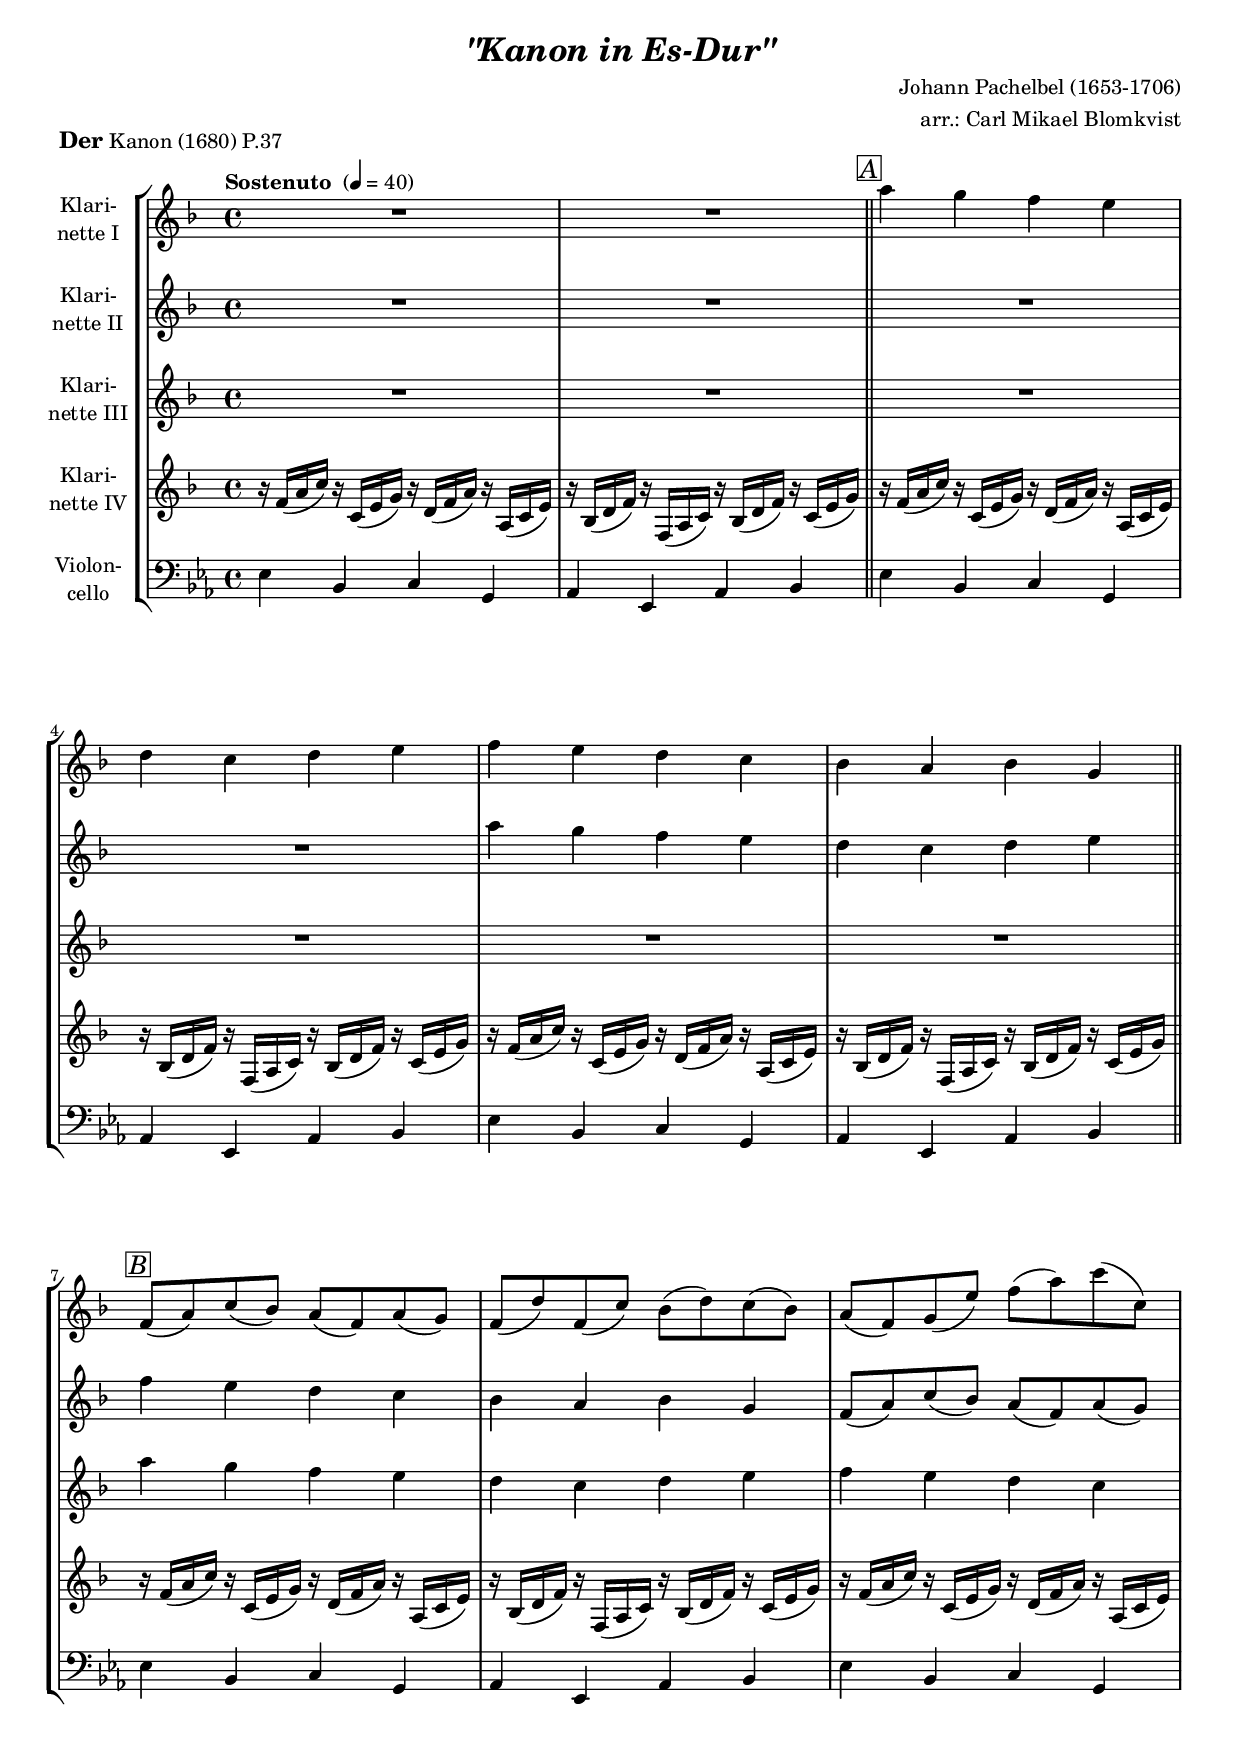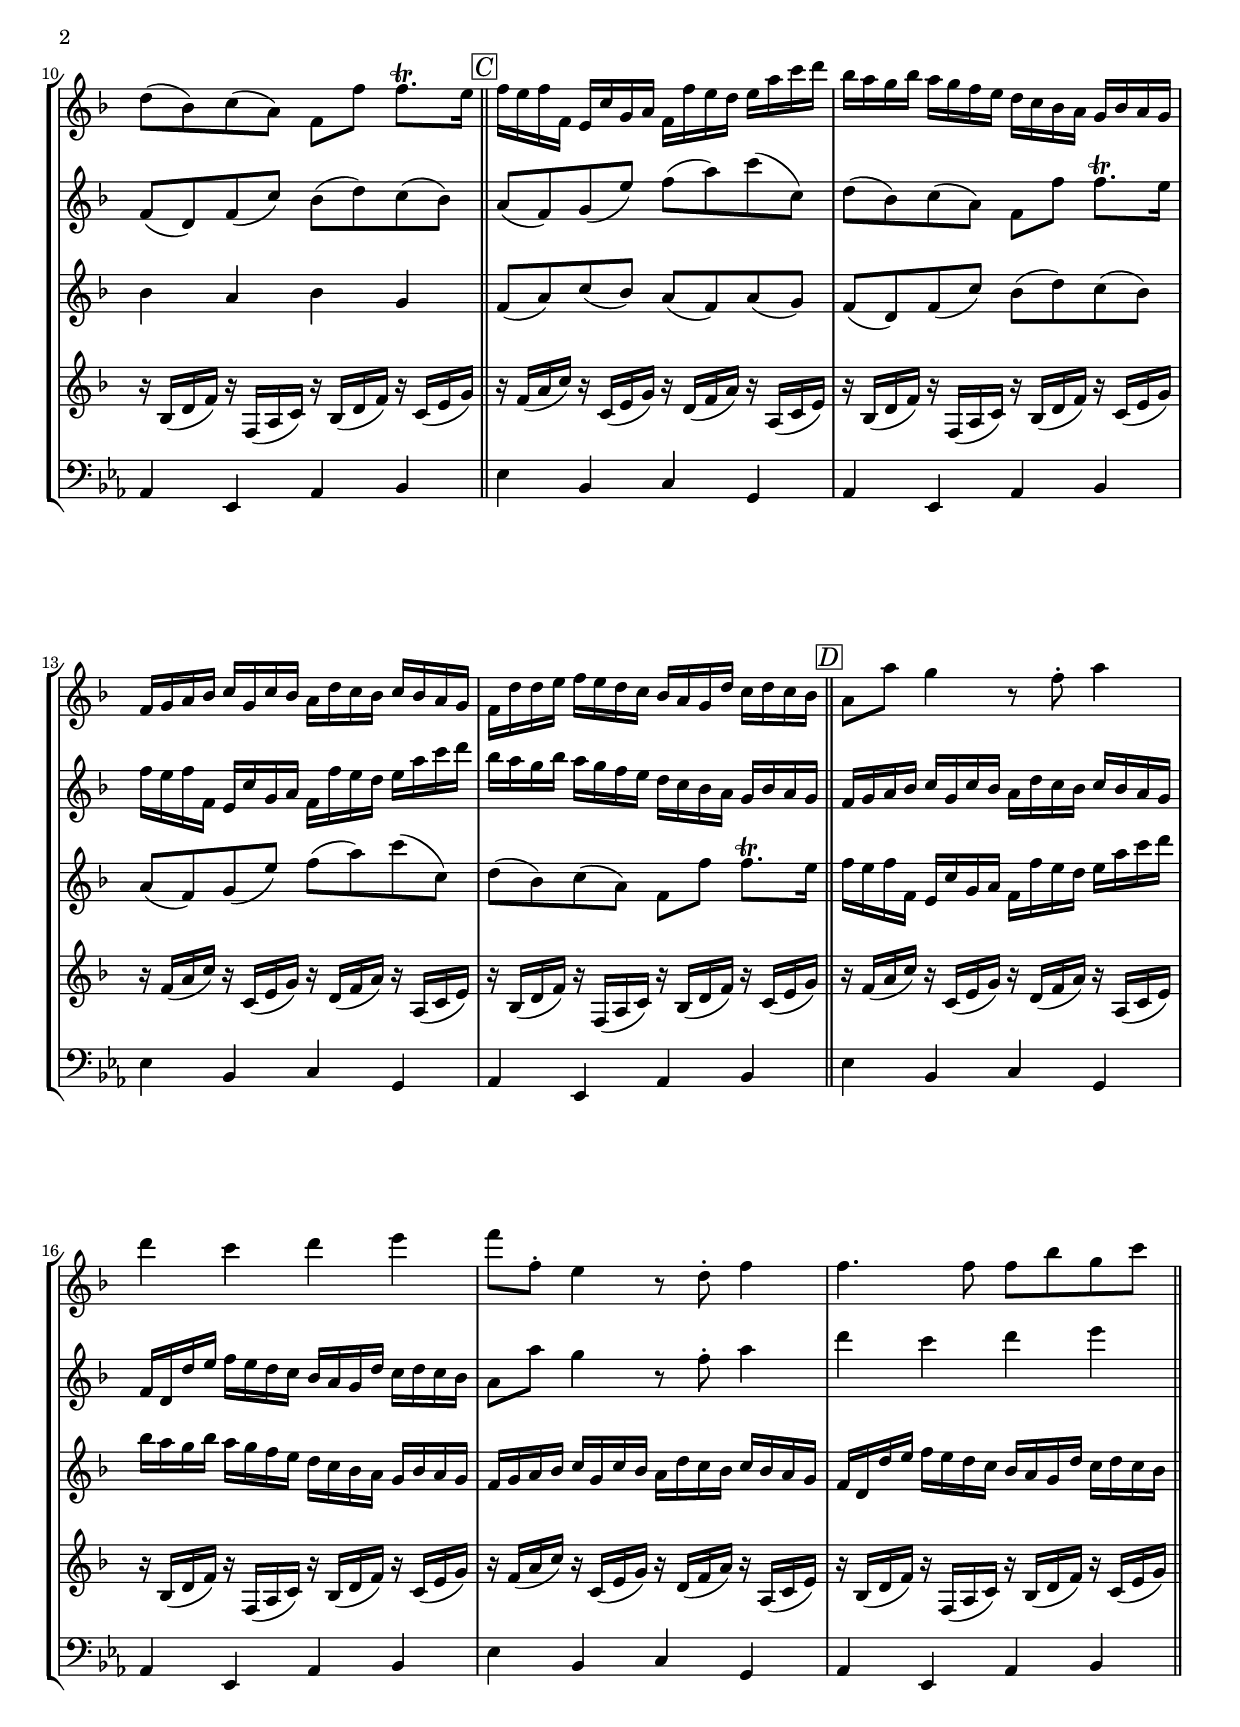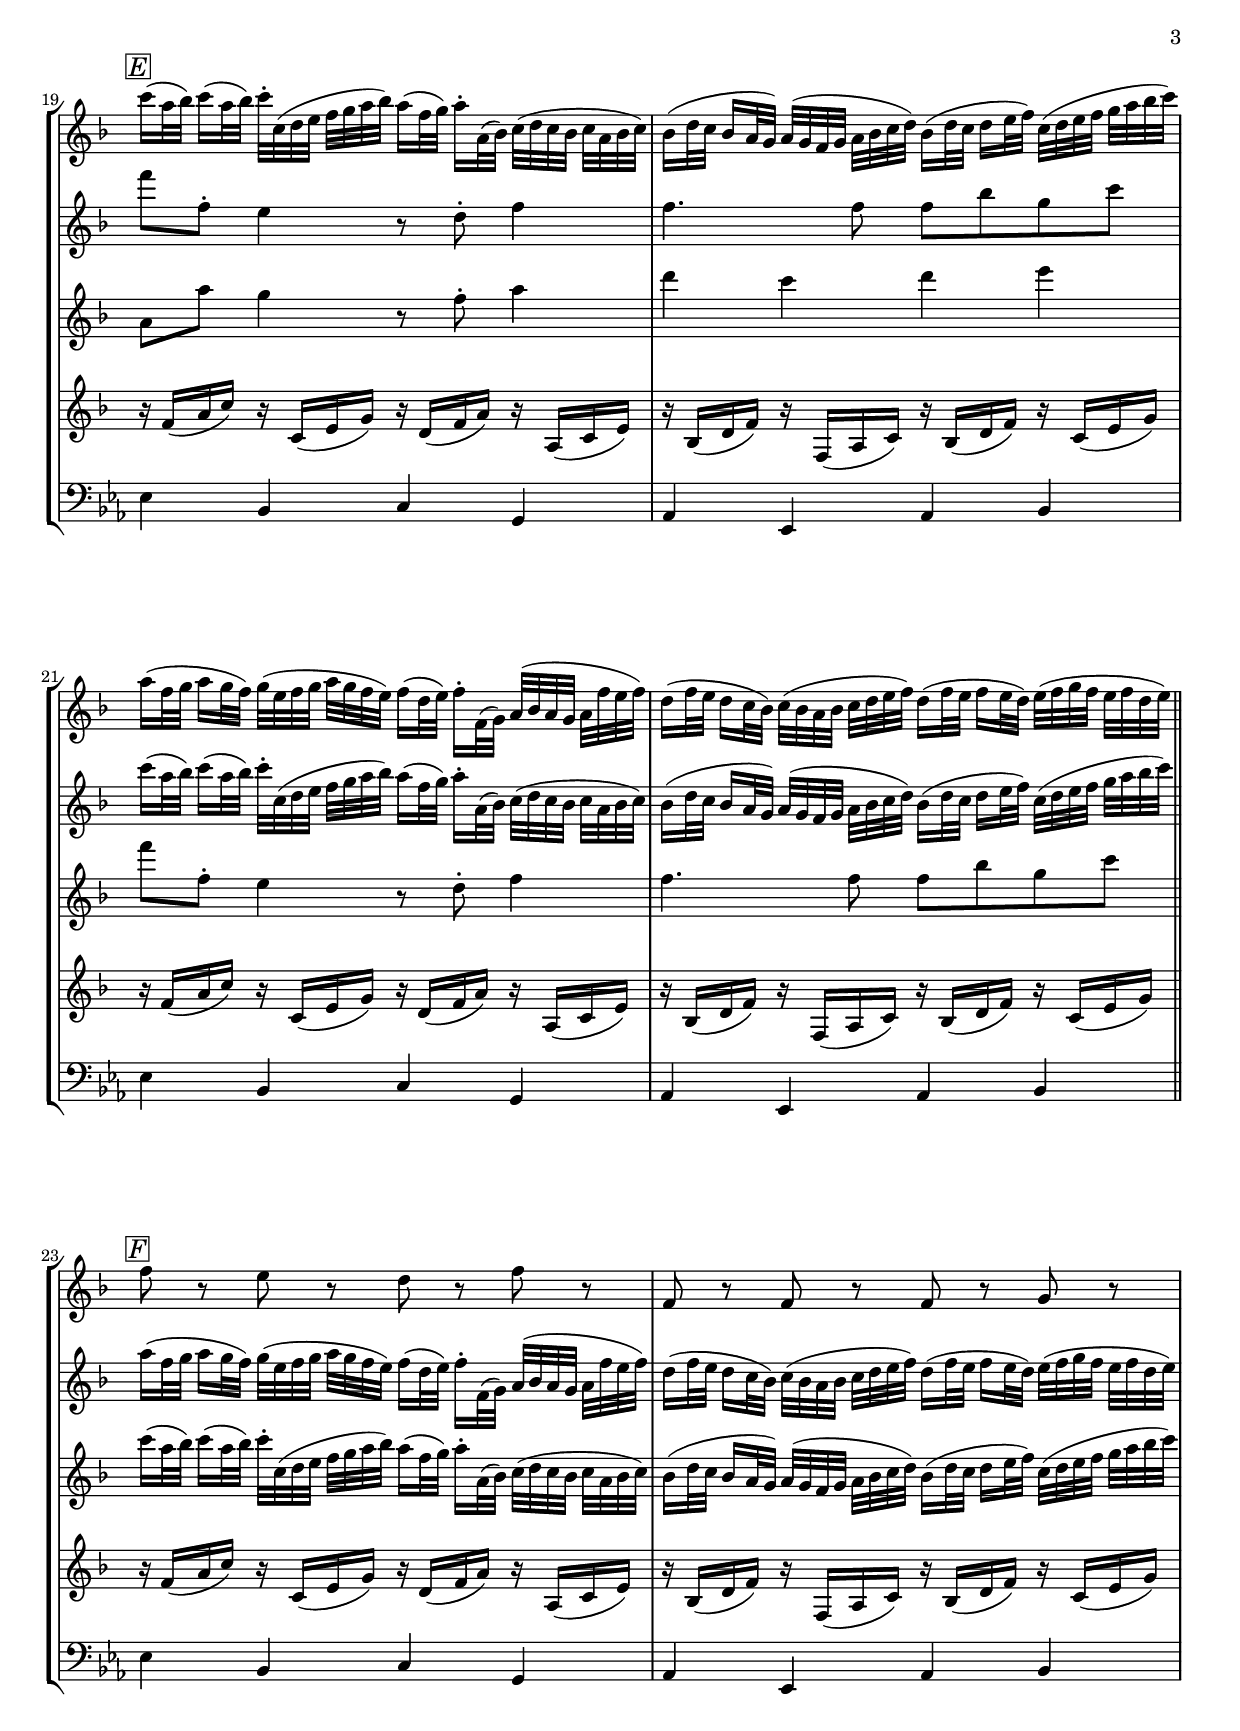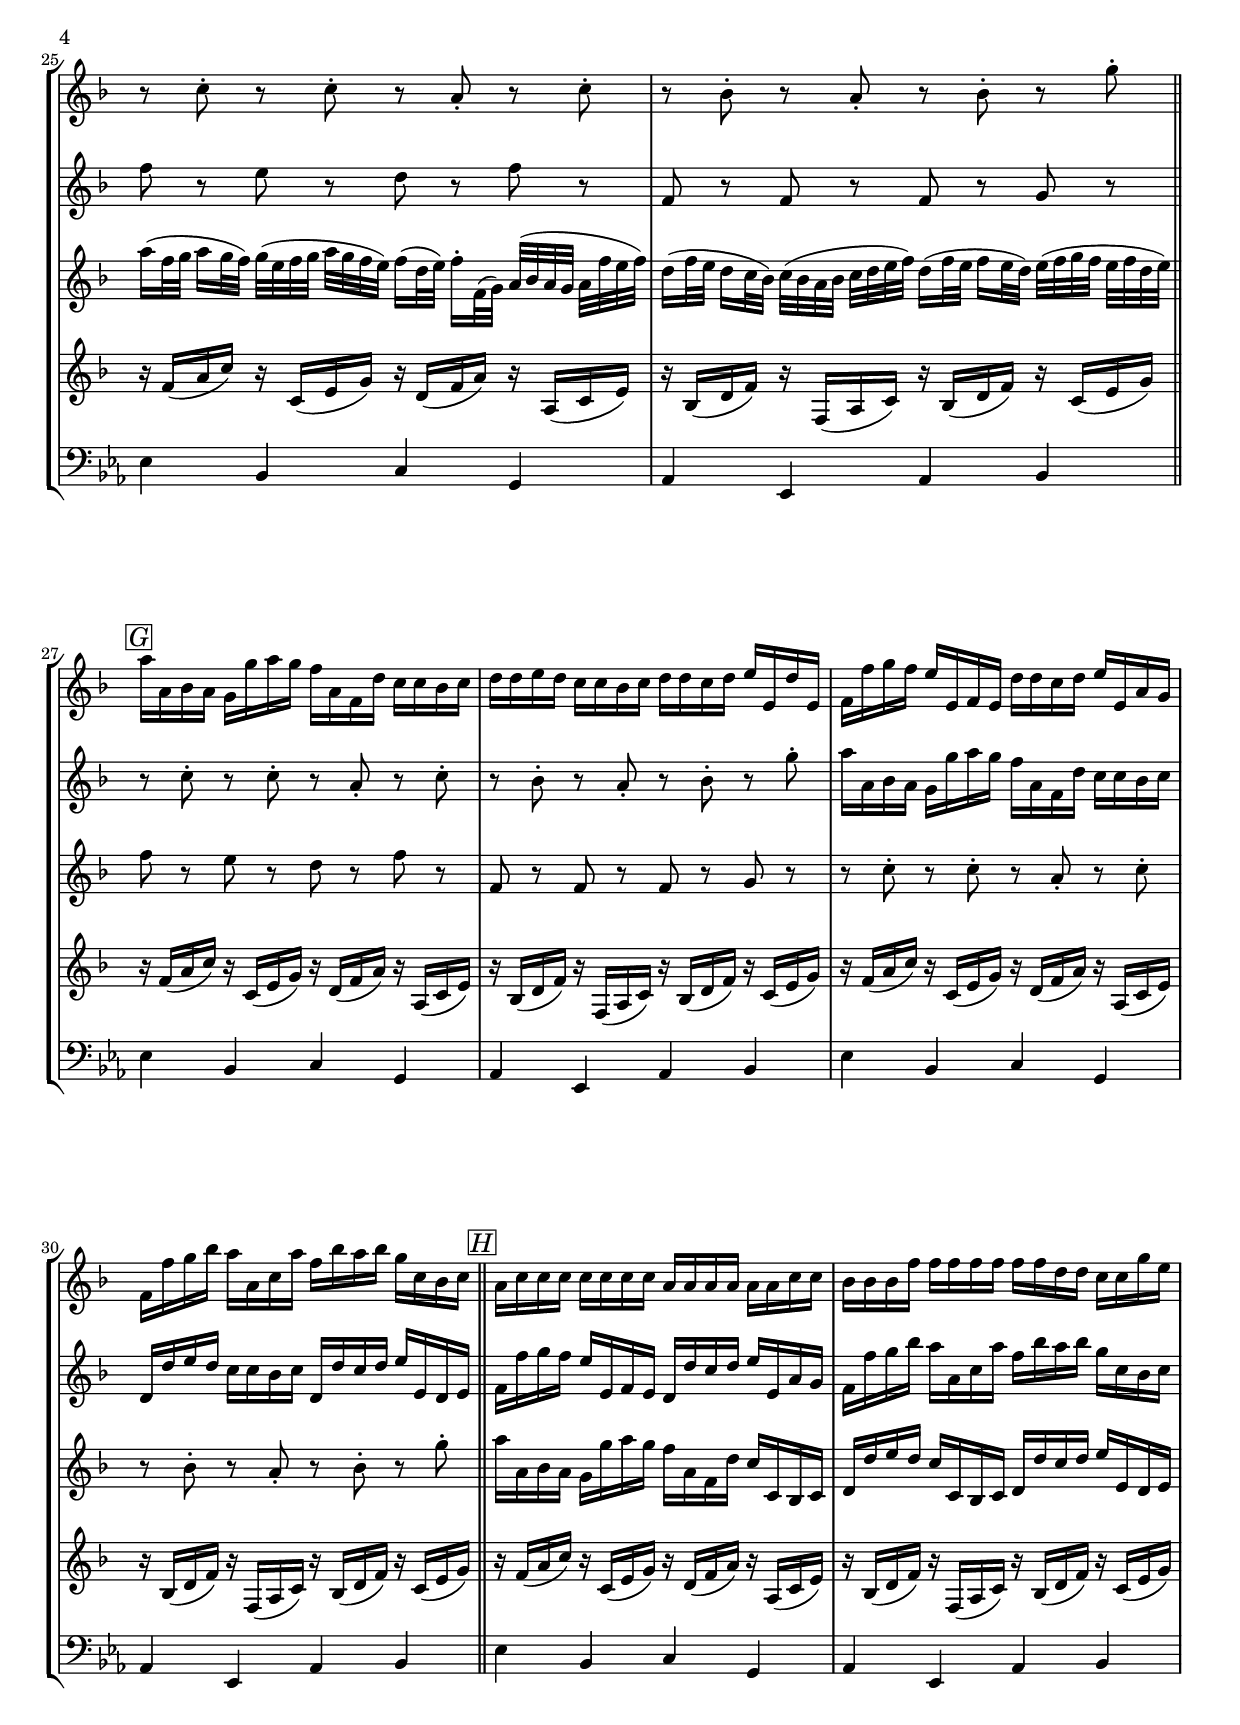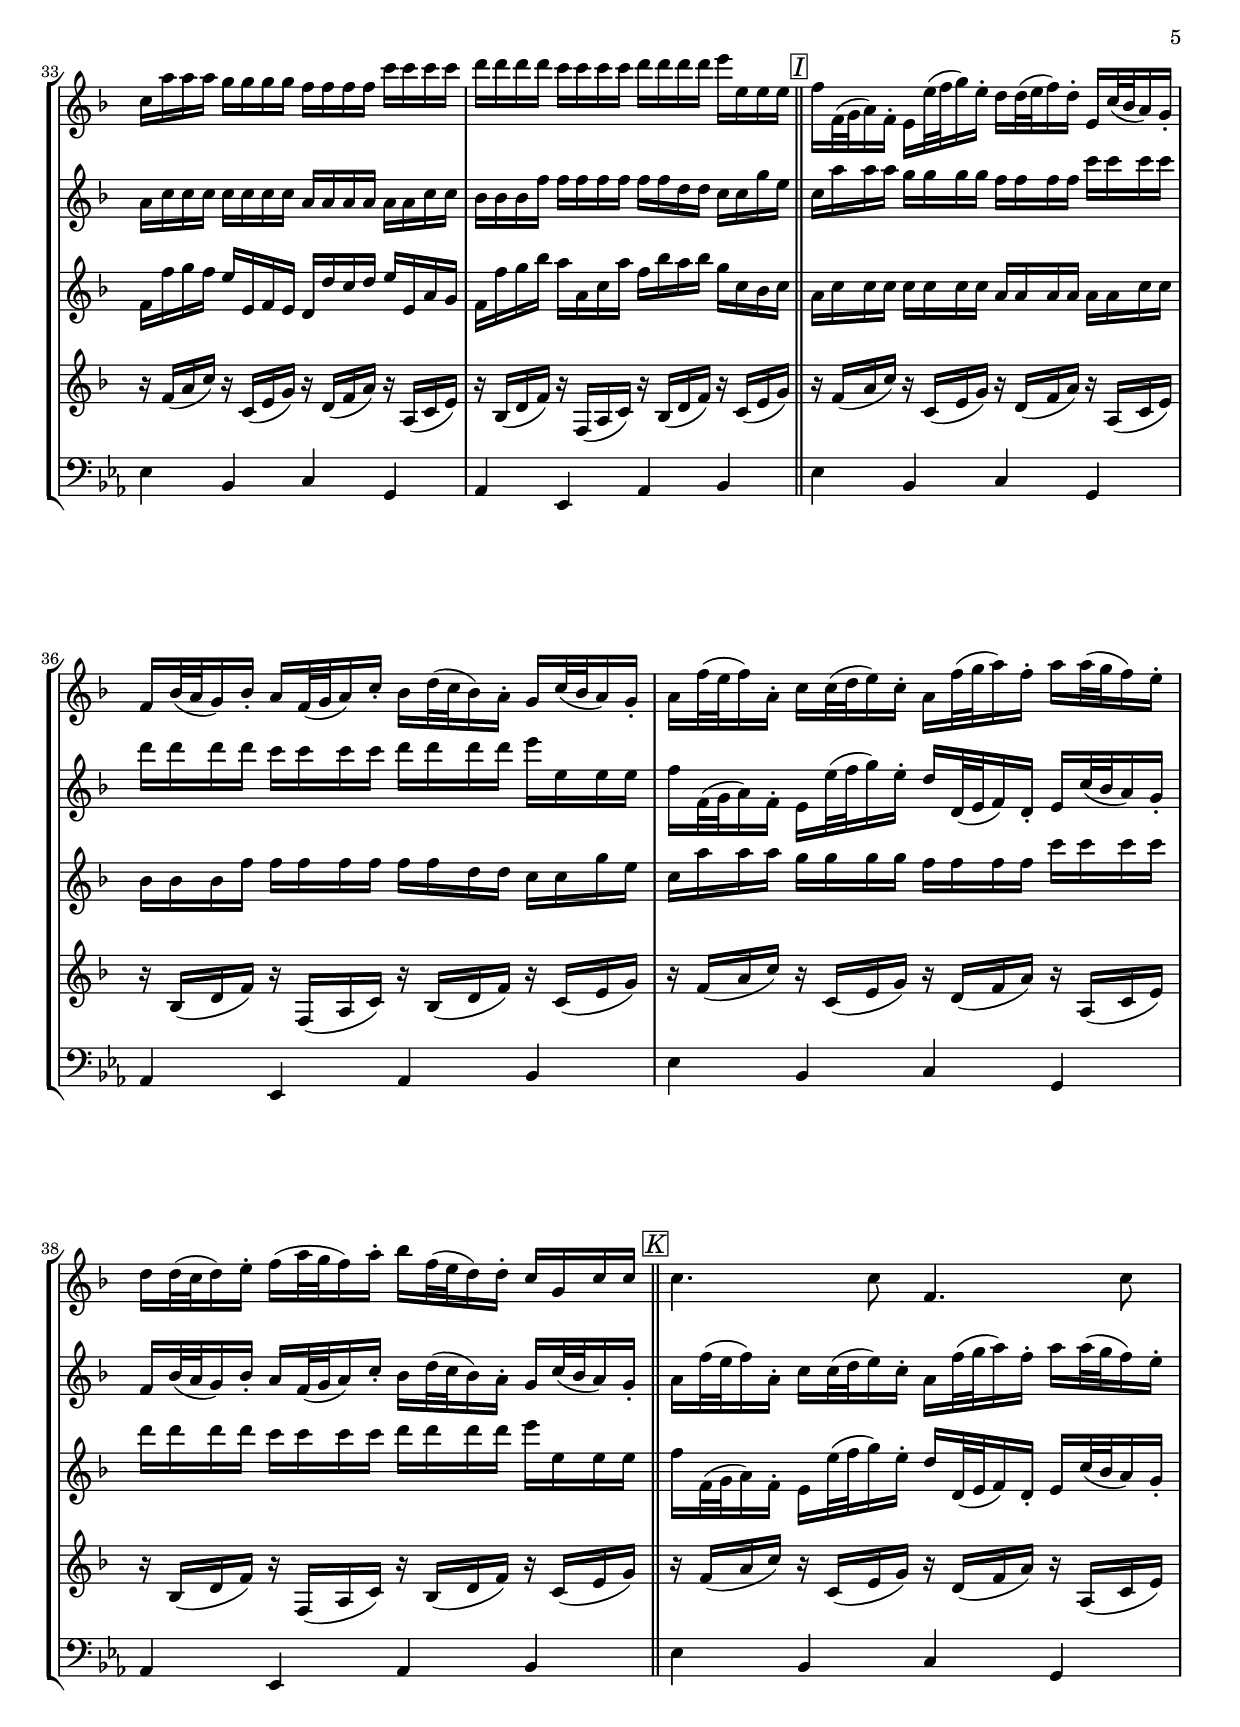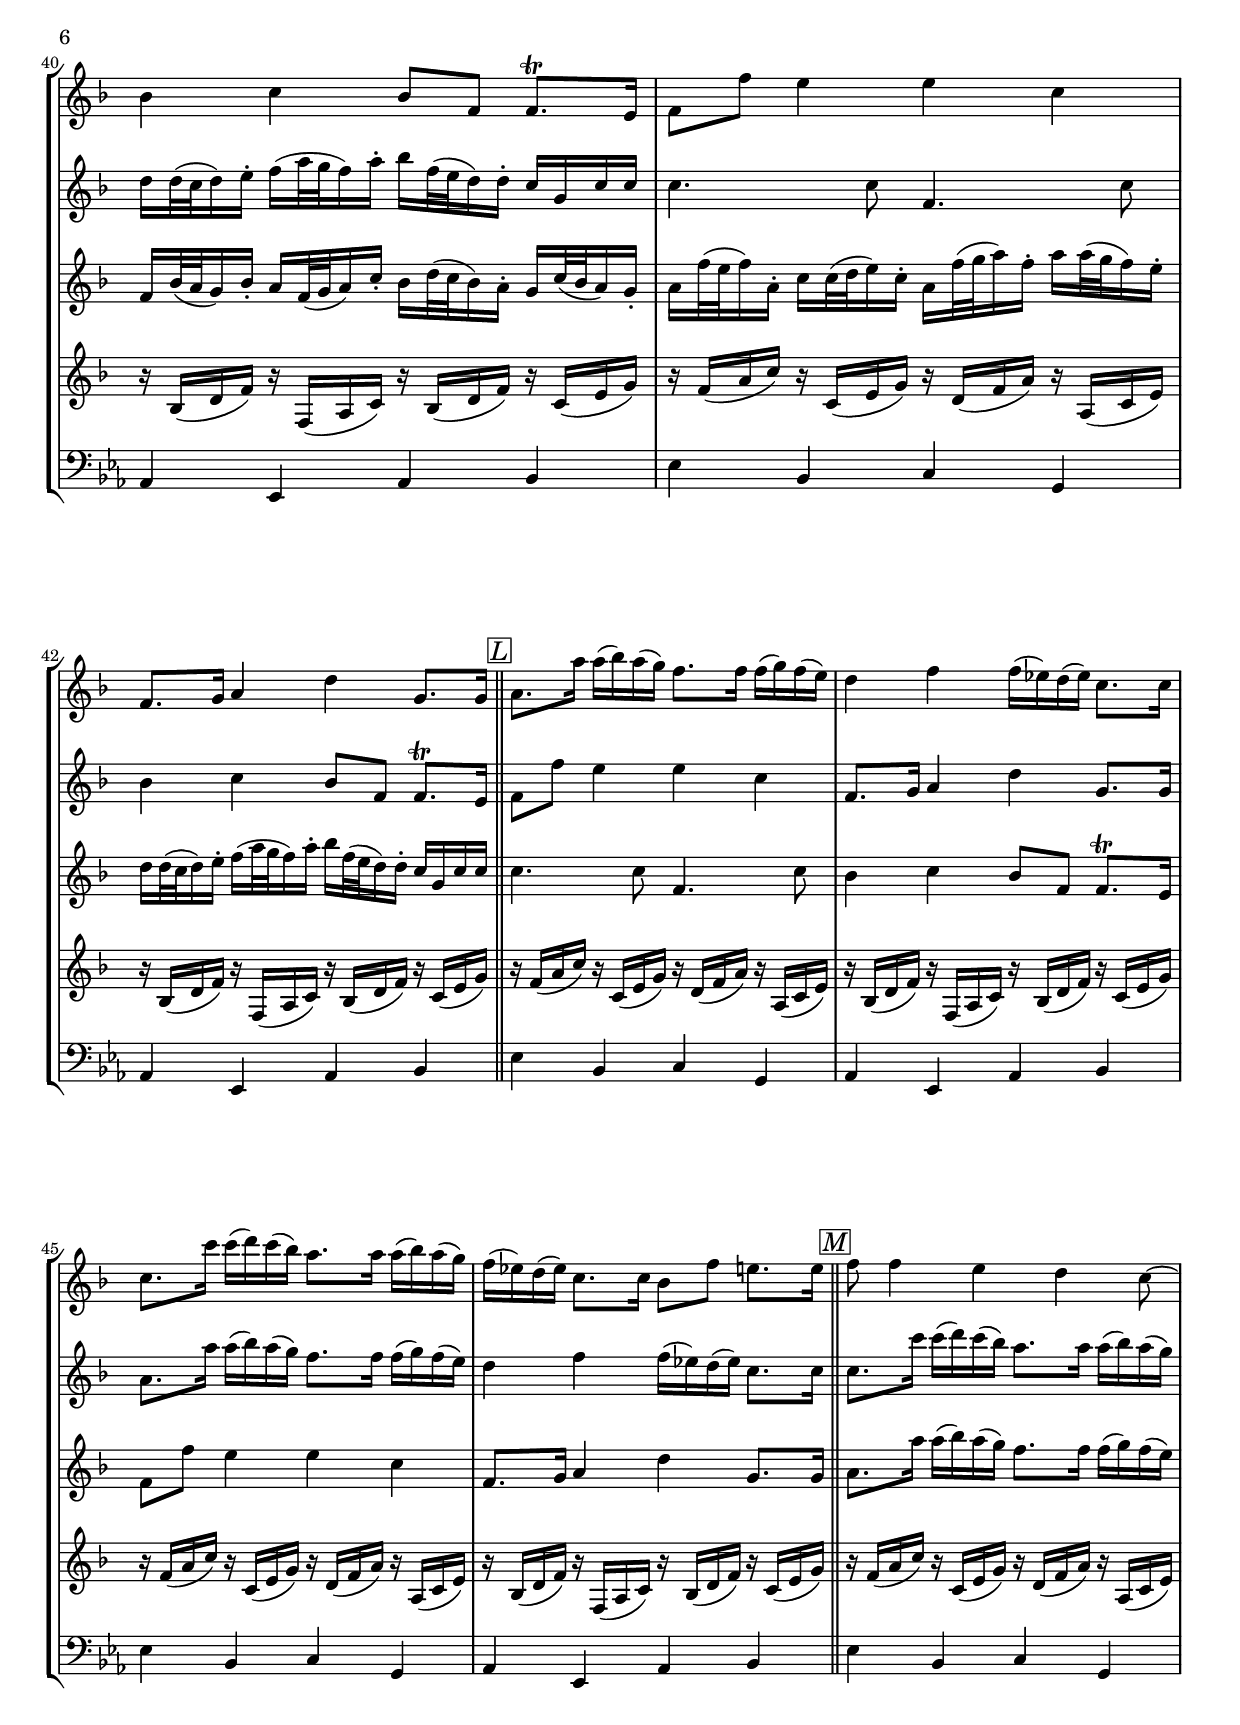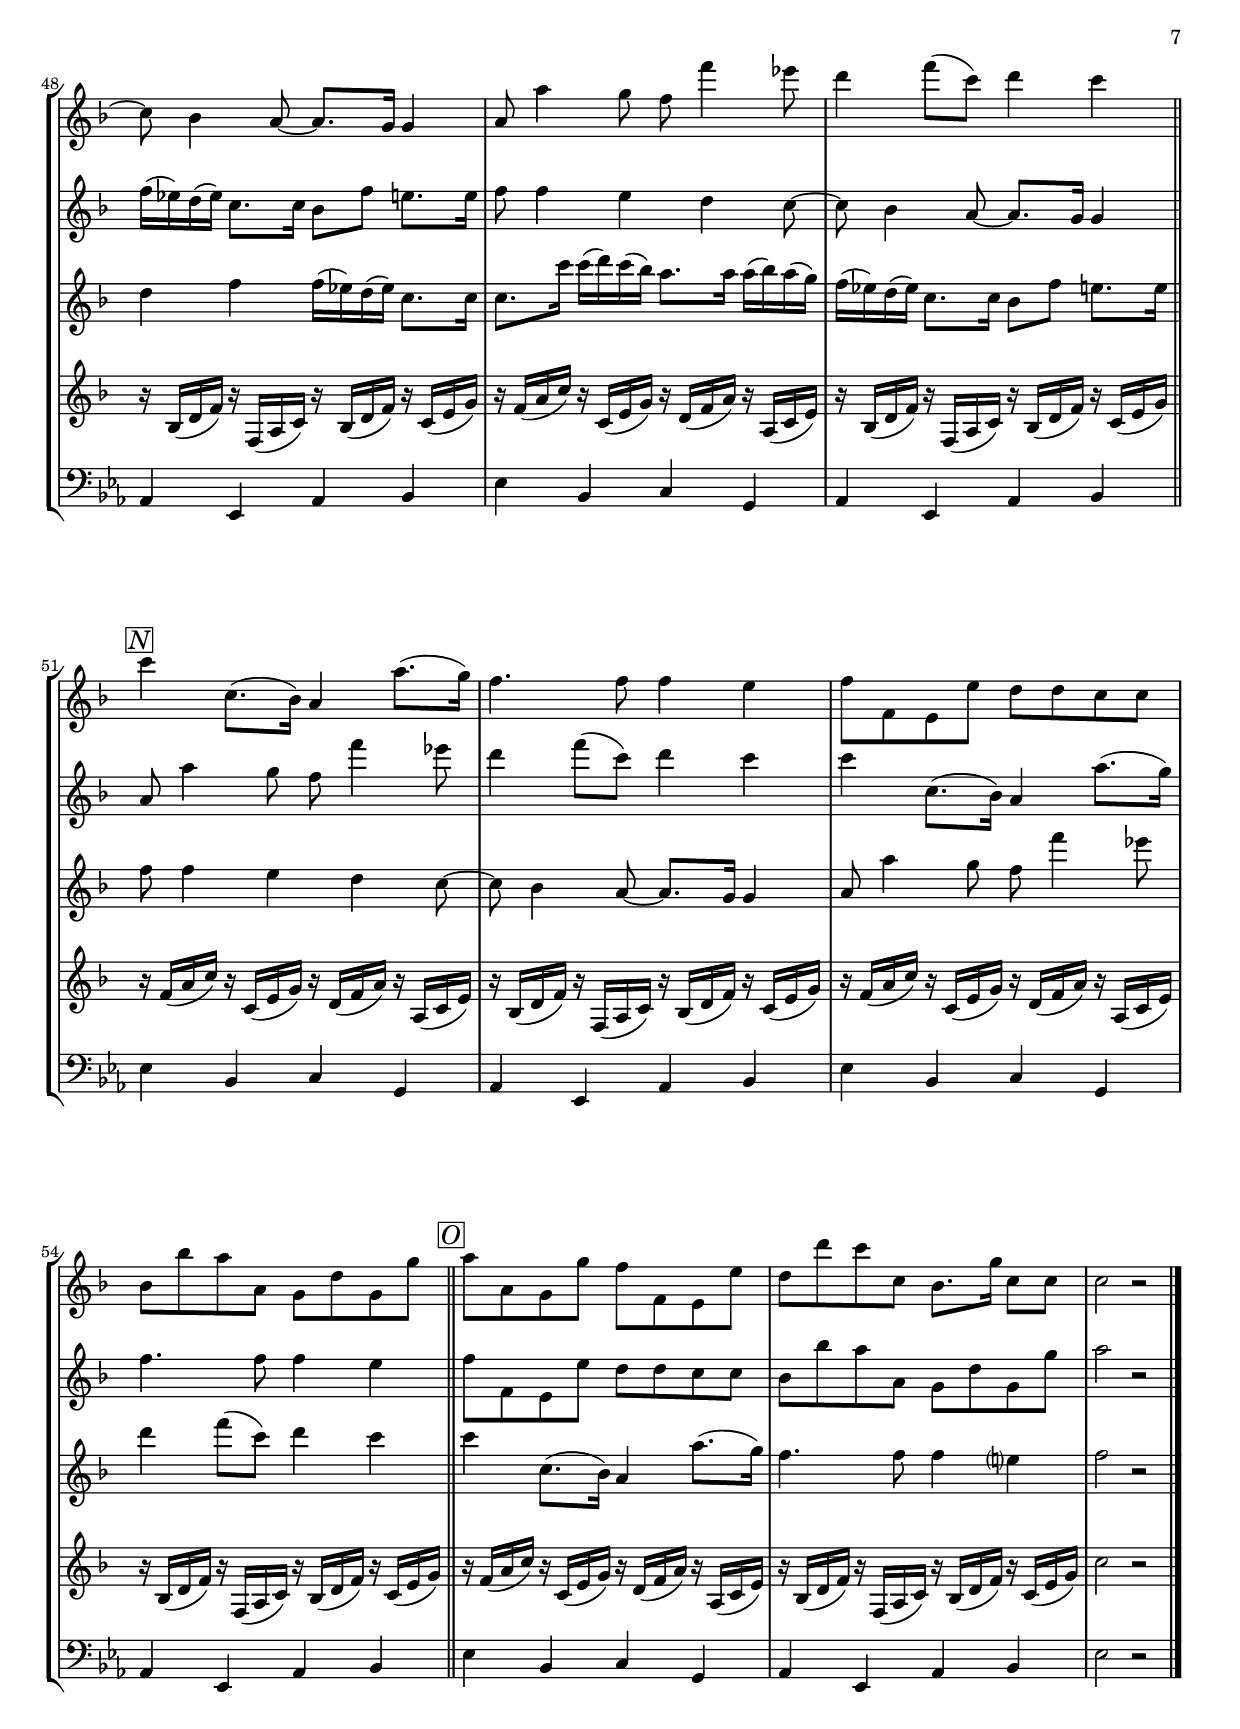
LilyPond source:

\version "2.18.2"
\include "deutsch.ly"
  
#(set-global-staff-size 18)

\header {
  title     = \markup \bold \italic "\"Kanon in Es-Dur\""
  composer  = "Johann Pachelbel (1653-1706)"
  arranger  = "arr.: Carl Mikael Blomkvist"
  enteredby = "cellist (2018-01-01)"
  piece     = \markup { \bold \large Der "Kanon (1680) P.37" }
}

voiceconsts = {
  \key es \major
  \time 4/4
  \clef "treble"
%  \numericTimeSignature
  \compressFullBarRests
  % Set default beaming for all staves
% \set Timing.beamExceptions = #'()
% \set Timing.baseMoment     = #(ly:make-moment 1 4)
% \set Timing.beatStructure  = #'(1 1 1)
  \tempo "Sostenuto " 4=40
}

micl = "clarinet"
mifl = "flute"
miob = "oboe"
mifh = "french horn"
misx = "tenor sax"
mist = "string ensemble 1"
miba = "cello"

boxa = { \bar "||" \mark \markup \box \italic "A" }
boxb = { \bar "||" \mark \markup \box \italic "B" }
boxc = { \bar "||" \mark \markup \box \italic "C" }
boxd = { \bar "||" \mark \markup \box \italic "D" }
boxe = { \bar "||" \mark \markup \box \italic "E" }
boxf = { \bar "||" \mark \markup \box \italic "F" }
boxg = { \bar "||" \mark \markup \box \italic "G" }
boxh = { \bar "||" \mark \markup \box \italic "H" }
boxi = { \bar "||" \mark \markup \box \italic "I" }
boxk = { \bar "||" \mark \markup \box \italic "K" }
boxl = { \bar "||" \mark \markup \box \italic "L" }
boxm = { \bar "||" \mark \markup \box \italic "M" }
boxn = { \bar "||" \mark \markup \box \italic "N" }
boxo = { \bar "||" \mark \markup \box \italic "O" }

va = \relative c''' {
  \voiceconsts

  R1*2 \boxa
  g4 f es d
  c b c d
  es d c b
  as g as f \boxb
  es8( g) b( as) g( es) g( f)

  es( c') es,( b') as( c) b( as)
  g( es) f( d') es( g) b( b,)
  c( as) b( g) es es' es8.\trill d16 \boxc
  es d es es, d b' f g es es' d c d g b c

  as g f as g f es d c b as g f as g f
  es f g as b f b as g c b as b as g f

  es c' c d es d c b as g f c' b c b as \boxd
  g8 g' f4 r8 es-. g4
  c b c d
  es8 es,-. d4 r8 c-. es4
  es4. es8 es as f b \boxe
  
  b16( g32 as) b16([ g32 as]) b-. b,( c d es[ f g as]) g16( es32 f) g16[-. g,32( as)] b( c b as b[ g as b])

  as16( c32 b as16[ g32 f]) g( f es f g[ as b c]) as16( c32 b c16[ d32 es]) b( c d es f[ g as b])

  g16( es32 f g16[ f32 es]) f( d es f g[ f es d]) es16( c32 d) es16[-. es,32( f)] g( as g f g[ es' d es])

  c16( es32 d c16[ b32 as]) b( as g as b[ c d es]) c16( es32 d es16[ d32 c]) d( es f es d[ es c d]) \boxf
  es8 r d r c r es r

  es, r es r es r f r
  r b-. r b-. r g-. r b-.
  r as-. r g-. r as-. r f'-. \boxg
  g16 g, as g f f' g f es g, es c' b b as b

  c c d c b b as b c c b c d d, c' d,
  es es' f es d d, es d c' c b c d d, g f

  es es' f as g g, b g' es as g as f b, as b \boxh
  g b b b b b b b g g g g g g b b

  as as as es' es es es es es es c c b b f' d
  b g' g g f f f f es es es es b' b b b

  c c c c b b b b c c c c d d, d d \boxi
  es es,32( f g16) es-. d d'32( es f16) d-. c c32( d es16) c-. d, b'32( as g16) f-.

  es as32( g f16) as-. g es32( f g16) b-. as c32( b as16) g-. f b32( as g16) f-.
  g es'32( d es16) g,-. b b32( c d16) b-. g es'32( f g16) es-. g g32( f es16) d-.
  
  c c32( b c16) d-. es( g32 f es16) g-. as es32( d c16) c-. b f b b \boxk
  b4. b8 es,4. b'8
  as4 b as8 es es8.\trill d16
  es8 es' d4 d b

  es,8. f16 g4 c f,8. f16 \boxl
  g8. g'16 g( as) g( f) es8. es16 es( f) es( d)
  c4 es es16( des) c( des) b8. b16

  b8. b'16 b( c) b( as) g8. g16 g( as) g( f)
  es( des) c( des) b8. b16 as8 es' d8. d16 \boxm
  es8 es4 d c b8~
  b as4 g8~ g8. f16 f4

  g8 g'4 f8 es es'4 des8
  c4 es8( b) c4 b \boxn
  b b,8.( as16) g4 g'8.( f16)
  es4. es8 es4 d
  es8 es, d d' c c b b

  as as' g g, f c' f, f' \boxo
  g g, f f' es es, d d'
  c c' b b, as8. f'16 b,8 b
  b2 r \bar "|."
}

vb = \relative c''' {
  \voiceconsts  

  R1*4
  g4 f es d
  c b c d
  es d c b
  as g as f
  es8( g) b( as) g( es) g( f)
  es( c) es( b') as( c) b( as)
  
  g( es) f( d') es( g) b( b,)
  c( as) b( g) es es' es8.\trill d16
  es d es es, d b' f g es es' d c d g b c

  as g f as g f es d c b as g f as g f
  es f g as b f b as g c b as b as g f
  es c c' d es d c b as g f c' b c b as
  
  g8 g' f4 r8 es-. g4
  c b c d
  es8 es,-. d4 r8 c-. es4
  es4. es8 es as f b

  b16( g32 as) b16([ g32 as]) b-. b,( c d es[ f g as]) g16( es32 f) g16[-. g,32( as)] b( c b as b[ g as b])

  as16( c32 b as16[ g32 f]) g( f es f g[ as b c]) as16( c32 b c16[ d32 es]) b( c d es f[ g as b])

  g16( es32 f g16[ f32 es]) f( d es f g[ f es d]) es16( c32 d) es16[-. es,32( f)] g( as g f g[ es' d es])

  c16( es32 d c16[ b32 as]) b( as g as b[ c d es]) c16( es32 d es16[ d32 c]) d( es f es d[ es c d])
  es8 r d r c r es r

  es, r es r es r f r
  r b-. r b-. r g-. r b-.
  r as-. r g-. r as-. r f'-.
  g16 g, as g f f' g f es g, es c' b b as b

  c, c' d c b b as b c, c' b c d d, c d
  es es' f es d d, es d c c' b c d d, g f
  es es' f as g g, b g' es as g as f b, as b
  
  g b b b b b b b g g g g g g b b
  as as as es' es es es es es es c c b b f' d
  
  b g' g g f f f f es es es es b' b b b
  c c c c b b b b c c c c d d, d d
  
  es es,32( f g16) es-. d d'32( es f16) d-. c c,32( d es16) c-. d b'32( as g16) f-.
  es as32( g f16) as-. g es32( f g16) b-. as c32( b as16) g-. f b32( as g16) f-.
  
  g es'32( d es16) g,-. b b32( c d16) b-. g es'32( f g16) es-. g g32( f es16) d-.  
  c c32( b c16) d-. es( g32 f es16) g-. as es32( d c16) c-. b f b b
  b4. b8 es,4. b'8
  
  as4 b as8 es es8.\trill d16
  es8 es' d4 d b
  es,8. f16 g4 c f,8. f16
  g8. g'16 g( as) g( f) es8. es16 es( f) es( d)
  c4 es es16( des) c( des) b8. b16

  b8. b'16 b( c) b( as) g8. g16 g( as) g( f)
  es( des) c( des) b8. b16 as8 es' d8. d16
  es8 es4 d c b8~
  b as4 g8~ g8. f16 f4

  g8 g'4 f8 es es'4 des8
  c4 es8( b) c4 b
  b b,8.( as16) g4 g'8.( f16)
  es4. es8 es4 d
  es8 es, d d' c c b b
  as as' g g, f c' f, f'
  
  g2 r \bar "|."
}

vc = \relative c''' {
  \voiceconsts
  
  R1*6
  g4 f es d
  c b c d
  es d c b
  as g as f
  es8( g) b( as) g( es) g( f)
  es( c) es( b') as( c) b( as)
  
  g( es) f( d') es( g) b( b,)
  c( as) b( g) es es' es8.\trill d16
  es d es es, d b' f g es es' d c d g b c

  as g f as g f es d c b as g f as g f
  es f g as b f b as g c b as b as g f
  es c c' d es d c b as g f c' b c b as
  
  g8 g' f4 r8 es-. g4
  c b c d
  es8 es,-. d4 r8 c-. es4
  es4. es8 es as f b
  
  b16( g32 as) b16([ g32 as]) b-. b,( c d es[ f g as]) g16( es32 f) g16[-. g,32( as)] b( c b as b[ g as b])

  as16( c32 b as16[ g32 f]) g( f es f g[ as b c]) as16( c32 b c16[ d32 es]) b( c d es f[ g as b])

  g16( es32 f g16[ f32 es]) f( d es f g[ f es d]) es16( c32 d) es16[-. es,32( f)] g( as g f g[ es' d es])

  c16( es32 d c16[ b32 as]) b( as g as b[ c d es]) c16( es32 d es16[ d32 c]) d( es f es d[ es c d])
  es8 r d r c r es r

  es, r es r es r f r
  r b-. r b-. r g-. r b-.
  r as-. r g-. r as-. r f'-.
  g16 g, as g f f' g f es g, es c' b b, as b

  c c' d c b b, as b c c' b c d d, c d
  es es' f es d d, es d c c' b c d d, g f
  
  es es' f as g g, b g' es as g as f b, as b  
  g b b b b b b b g g g g g g b b
  as as as es' es es es es es es c c b b f' d
  
  b g' g g f f f f es es es es b' b b b
  c c c c b b b b c c c c d d, d d
  
  es es,32( f g16) es-. d d'32( es f16) d-. c c,32( d es16) c-. d b'32( as g16) f-.
  es as32( g f16) as-. g es32( f g16) b-. as c32( b as16) g-. f b32( as g16) f-.
  
  g es'32( d es16) g,-. b b32( c d16) b-. g es'32( f g16) es-. g g32( f es16) d-.  
  c c32( b c16) d-. es( g32 f es16) g-. as es32( d c16) c-. b f b b
  b4. b8 es,4. b'8
  
  as4 b as8 es es8.\trill d16
  es8 es' d4 d b
  es,8. f16 g4 c f,8. f16
  g8. g'16 g( as) g( f) es8. es16 es( f) es( d)
  c4 es es16( des) c( des) b8. b16

  b8. b'16 b( c) b( as) g8. g16 g( as) g( f)
  es( des) c( des) b8. b16 as8 es' d8. d16
  es8 es4 d c b8~
  b as4 g8~ g8. f16 f4

  g8 g'4 f8 es es'4 des8
  c4 es8( b) c4 b
  b b,8.( as16) g4 g'8.( f16)
  es4. es8 es4 d?
  es2 r \bar "|."
}

vd = \relative c' {
  \voiceconsts

  \repeat unfold 28 {
    r16 es( g b) r b,( d f) r c( es g) r g,( b d)
    r as( c es) r es,( g b) r as( c es) r b( d f)
  }
  b2 r \bar "|."
}

ve = \relative c {
  \voiceconsts
  \clef "bass"

  \repeat unfold 28 {
    es4 b c g
    as es as b
  }
  es2 r \bar "|."
}


music = \new StaffGroup <<
      \new Staff {
	\set Staff.midiInstrument = \micl
	\set Staff.instrumentName = \markup \center-column { "Klari-" "nette I" }
	\transpose es f { \va }
      }

      \new Staff {
	\set Staff.midiInstrument = \micl
	\set Staff.instrumentName = \markup \center-column { "Klari-" "nette II" }
	\transpose es f { \vb }
      }

      \new Staff {
	\set Staff.midiInstrument = \micl
	\set Staff.instrumentName = \markup \center-column { "Klari-" "nette III" }
	\transpose es f { \vc }
      }

      \new Staff {
	\set Staff.midiInstrument = \micl
	\set Staff.instrumentName = \markup \center-column { "Klari-" "nette IV" }
	\transpose es f { \vd }
      }

      \new Staff {
	\set Staff.midiInstrument = \miba
	\set Staff.instrumentName = \markup \center-column { "Violon-" "cello" }
	\transpose es es { \ve }
      }
>>

\book {
  \score {
    \music
    \layout {}
  }

  \score {
    \unfoldRepeats \music

    \midi {
      \context {
        \Score
      }
    }
  }
}
